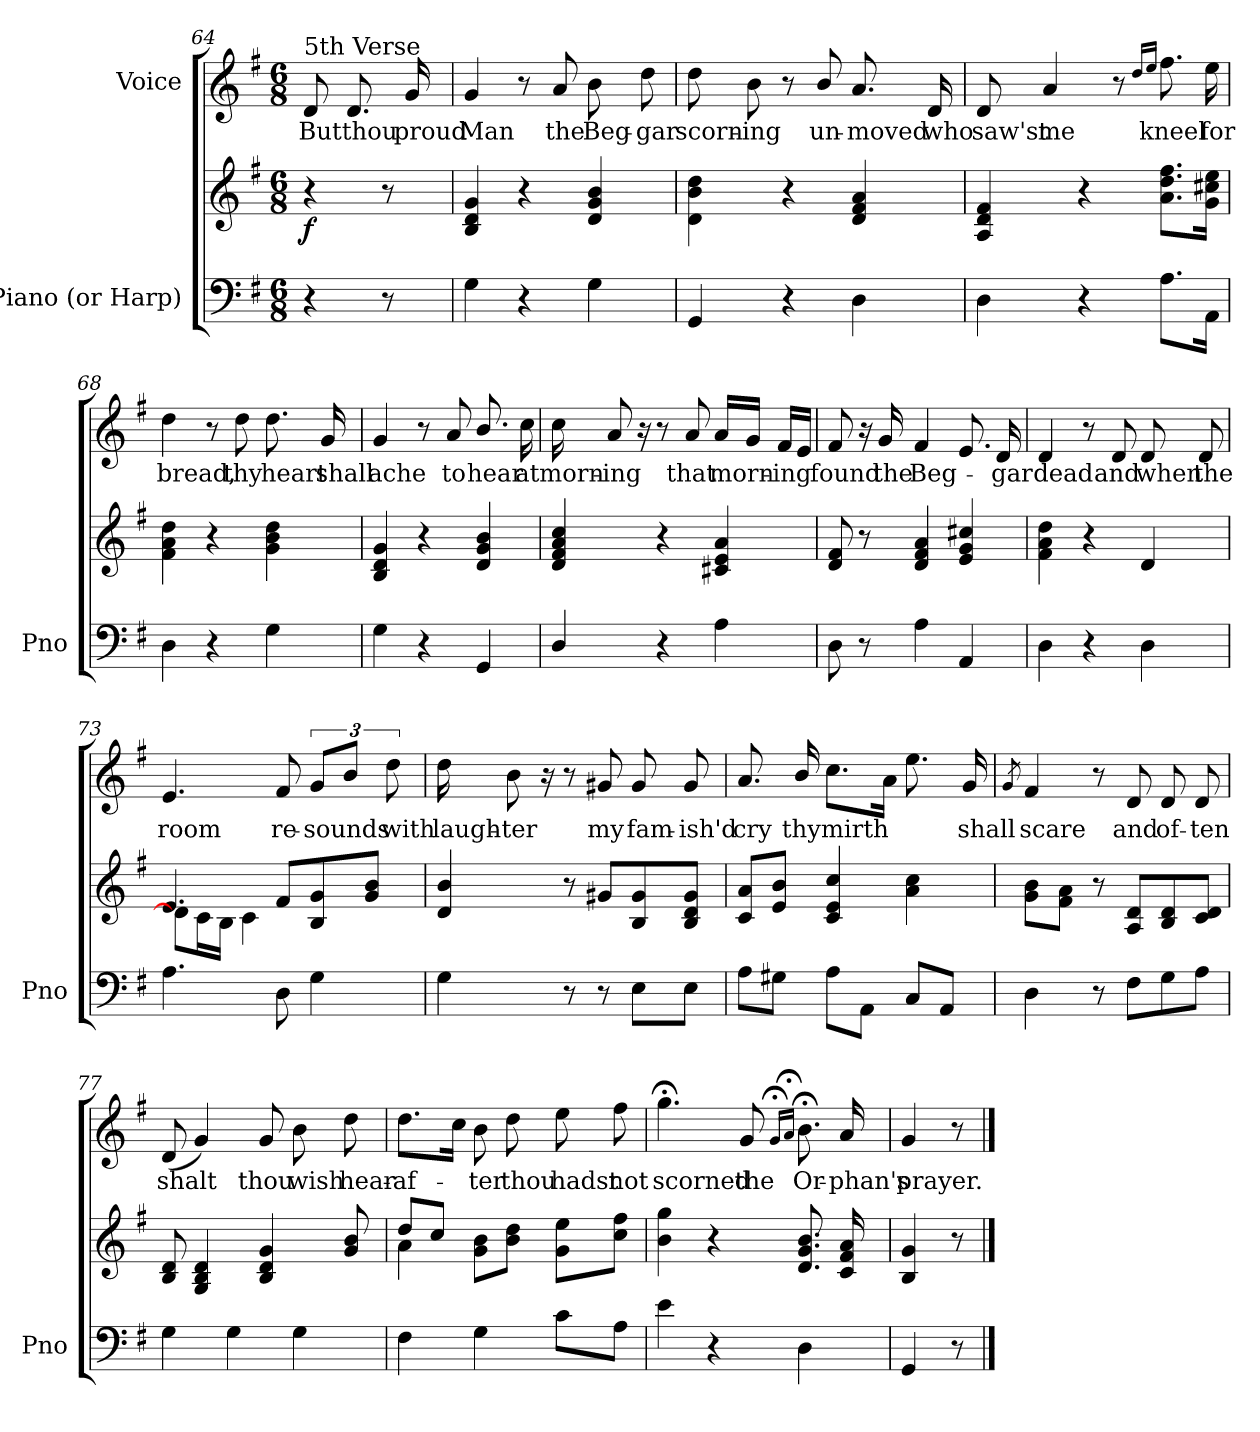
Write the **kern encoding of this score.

**kern	**kern	**dynam	**kern	**text
*part2	*part2	*part2	*part1	*part1
*staff3	*staff2	*staff2/3	*staff1	*staff1
*I"Piano (or Harp)	*	*	*I"Voice	*
*I'Pno	*	*	*	*
!!LO:PB:g=z
*clefF4	*clefG2	*	*clefG2	*
*k[f#]	*k[f#]	*	*k[f#]	*
*M6/8	*M6/8	*	*M6/8	*
=64X4	=64X4	=64X4	=64X4	=64X4
!	!	!	!LO:TX:a:t=5th Verse	!
!	!	!LO:DY:b	!	!LO:LY:b
4r	4r	f	8d/	But
!	!	!	!	!LO:LY:b
.	.	.	8.d/	thou
8r	8r	.	.	.
!	!	!	!	!LO:LY:b
.	.	.	16g/	proud
=65	=65	=65	=65	=65
!	!	!	!	!LO:LY:b
4G\	4B/ 4d/ 4g/	.	4g/	Man
4r	4r	.	8r	.
!	!	!	!	!LO:LY:b
.	.	.	8a/	the
!	!	!	!	!LO:LY:b
4G\	4d/ 4g/ 4b/	.	8b\	Beg-
!	!	!	!	!LO:LY:b
.	.	.	8dd\	-gar
=66	=66	=66	=66	=66
!	!	!	!	!LO:LY:b
4GG/	4d\ 4b\ 4dd\	.	8dd\	scorn-
!	!	!	!	!LO:LY:b
.	.	.	8b\	-ing
4r	4r	.	8r	.
!	!	!	!	!LO:LY:b
.	.	.	8b/	un-
!	!	!	!	!LO:LY:b
4D\	4d/ 4f#/ 4a/	.	8.a/	-moved
!	!	!	!	!LO:LY:b
.	.	.	16d/	who
=67	=67	=67	=67	=67
!	!	!	!	!LO:LY:b
4D\	4A/ 4d/ 4f#/	.	8d/	saw'st
!	!	!	!	!LO:LY:b
.	.	.	4a/	me
4r	4r	.	.	.
.	.	.	8r	.
.	.	.	16qdd/LL	.
.	.	.	16qee/JJ	.
!	!	!	!	!LO:LY:b
8.A\L	8.a\ 8.dd\ 8.ff#\L	.	8.ff#\	kneel
!	!	!	!	!LO:LY:b
16AA\Jk	16g\ 16cc#X\ 16ee\Jk	.	16ee\	for
!!LO:LB:g=z
=68	=68	=68	=68	=68
!	!	!	!	!LO:LY:b
4D\	4f#\ 4a\ 4dd\	.	4dd\	bread,
4r	4r	.	8r	.
!	!	!	!	!LO:LY:b
.	.	.	8dd\	thy
!	!	!	!	!LO:LY:b
4G\	4g\ 4b\ 4dd\	.	8.dd\	heart
!	!	!	!	!LO:LY:b
.	.	.	16g/	shall
=69	=69	=69	=69	=69
!	!	!	!	!LO:LY:b
4G\	4B/ 4d/ 4g/	.	4g/	ache
4r	4r	.	8r	.
!	!	!	!	!LO:LY:b
.	.	.	8a/	to
!	!	!	!	!LO:LY:b
4GG/	4d/ 4g/ 4b/	.	8.b/	hear
!	!	!	!	!LO:LY:b
.	.	.	16cc\	at
=70	=70	=70	=70	=70
!	!	!	!	!LO:LY:b
4D/	4d/ 4f#/ 4a/ 4cc/	.	16cc\	morn-
!	!	!	!	!LO:LY:b
.	.	.	8a/	-ing
.	.	.	16r	.
4r	4r	.	8r	.
!	!	!	!	!LO:LY:b
.	.	.	8a/	that
!	!	!	!	!LO:LY:b
4A\	4c#X/ 4e/ 4a/	.	16a/LL	morn-
.	.	.	16g/JJ	.
!	!	!	!	!LO:LY:b
.	.	.	16f#/LL	-ing
.	.	.	16e/JJ	.
=71	=71	=71	=71	=71
!	!	!	!	!LO:LY:b
8D\	8d/ 8f#/	.	8f#/	found
8r	8r	.	16r	.
!	!	!	!	!LO:LY:b
.	.	.	16g/	the
!	!	!	!	!LO:LY:b
4A\	4d/ 4f#/ 4a/	.	4f#/	Beg-
4AA/	4e/ 4g/ 4cc#X/	.	8.e/	.
!	!	!	!	!LO:LY:b
.	.	.	16d/	-gar
!!LO:LB:g=z
=72	=72	=72	=72	=72
*	*^	*	*	*
!	!	!	!	!	!LO:LY:b
4D\	4f#\ 4a\ 4dd\	2ryy	.	4d/	dead
4r	4r	.	.	8r	.
!	!	!	!	!	!LO:LY:b
.	.	.	.	8d/	and
!	!	!	!	!	!LO:LY:b
4D\	4d/	[4d\yy	.	8d/	when
!	!	!	!	!	!LO:LY:b
.	.	.	.	8d/	the
=73	=73	=73	=73	=73	=73
!	!	!	!	!	!LO:LY:b
4.A\	4.e/	8d\L]	.	4.e/	room
.	.	16c\L	.	.	.
.	.	16B\JJ	.	.	.
.	.	4c\	.	.	.
!	!	!	!	!	!LO:LY:b
8D\	8f#/L	.	.	8f#/	re-
!	!	!	!	!	!LO:LY:b
4G\	8B/ 8g/	4ryy	.	12g/L	-sounds
.	.	.	.	12b/J	.
.	8g/ 8b/J	.	.	.	.
!	!	!	!	!	!LO:LY:b
.	.	.	.	12dd\	with
*	*v	*v	*	*	*
=74	=74	=74	=74	=74
!	!	!	!	!LO:LY:b
4G\	4d/ 4b/	.	16dd\	laugh-
!	!	!	!	!LO:LY:b
.	.	.	8b\	-ter
.	.	.	16r	.
8r	8r	.	8r	.
!	!	!	!	!LO:LY:b
8r	8g#X/L	.	8g#X/	my
!	!	!	!	!LO:LY:b
8E\L	8B/ 8g#/	.	8g#/	fam-
!	!	!	!	!LO:LY:b
8E\J	8B/ 8d/ 8g#/J	.	8g#/	-ish'd
=75	=75	=75	=75	=75
!	!	!	!	!LO:LY:b
8A\L	8c/ 8a/L	.	8.a/	cry
8G#X\J	8e/ 8b/J	.	.	.
!	!	!	!	!LO:LY:b
.	.	.	16b/	thy
!	!	!	!	!LO:LY:b
8A\L	4c/ 4e/ 4cc/	.	8.cc\L	mirth
8AA\J	.	.	.	.
.	.	.	16a\Jk	.
8C/L	4a\ 4cc\	.	8.ee\	.
8AA/J	.	.	.	.
!	!	!	!	!LO:LY:b
.	.	.	16g/	shall
!!LO:LB:g=z
=76	=76	=76	=76	=76
.	.	.	8qg/	.
!	!	!	!	!LO:LY:b
4D\	8g\ 8b\L	.	4f#/	scare
.	8f#\ 8a\J	.	.	.
8r	8r	.	8r	.
!	!	!	!	!LO:LY:b
8F#\L	8A/ 8d/L	.	8d/	and
!	!	!	!	!LO:LY:b
8G\	8B/ 8d/	.	8d/	of-
!	!	!	!	!LO:LY:b
8A\J	8c/ 8d/J	.	8d/	-ten
=77	=77	=77	=77	=77
!	!	!	!	!LO:LY:b
4G\	8B/ 8d/	.	(<8d/	shalt
.	4G/ 4B/ 4d/	.	4g/)	.
4G\	.	.	.	.
!	!	!	!	!LO:LY:b
.	4B/ 4d/ 4g/	.	8g/	thou
!	!	!	!	!LO:LY:b
4G\	.	.	8b\	wish
!	!	!	!	!LO:LY:b
.	8g/ 8b/	.	8dd\	hear-
=78	=78	=78	=78	=78
*	*^	*	*	*
!	!	!	!	!	!LO:LY:b
4F#\	8dd/L	4a\	.	8.dd\L	-af-
.	8cc/J	.	.	.	.
.	.	.	.	16cc\Jk	.
!	!	!	!	!	!LO:LY:b
4G\	8g\ 8b\L	2ryy	.	8b\	-ter
!	!	!	!	!	!LO:LY:b
.	8b\ 8dd\J	.	.	8dd\	thou
!	!	!	!	!	!LO:LY:b
8c\L	8g\ 8ee\L	.	.	8ee\	hadst
!	!	!	!	!	!LO:LY:b
8A\J	8cc\ 8ff#\J	.	.	8ff#\	not
*	*v	*v	*	*	*
=79	=79	=79	=79	=79
!	!	!	!	!LO:LY:b
4e\	4b\ 4gg\	.	4.gg;<\	scorned
4r	4r	.	.	.
!	!	!	!	!LO:LY:b
.	.	.	8g/	the
.	.	.	16qg;</LL	.
.	.	.	16qa;</JJ	.
!	!	!	!	!LO:LY:b
4D\	8.d/ 8.g/ 8.b/	.	8.b;<\	Or-
!	!	!	!	!LO:LY:b
.	16c/ 16f#/ 16a/	.	16a/	-phan's
=80	=80	=80	=80	=80
!	!	!	!	!LO:LY:b
4GG/	4B/ 4g/	.	4g/	prayer.
8r	8r	.	8r	.
==	==	==	==	==
*-	*-	*-	*-	*-
